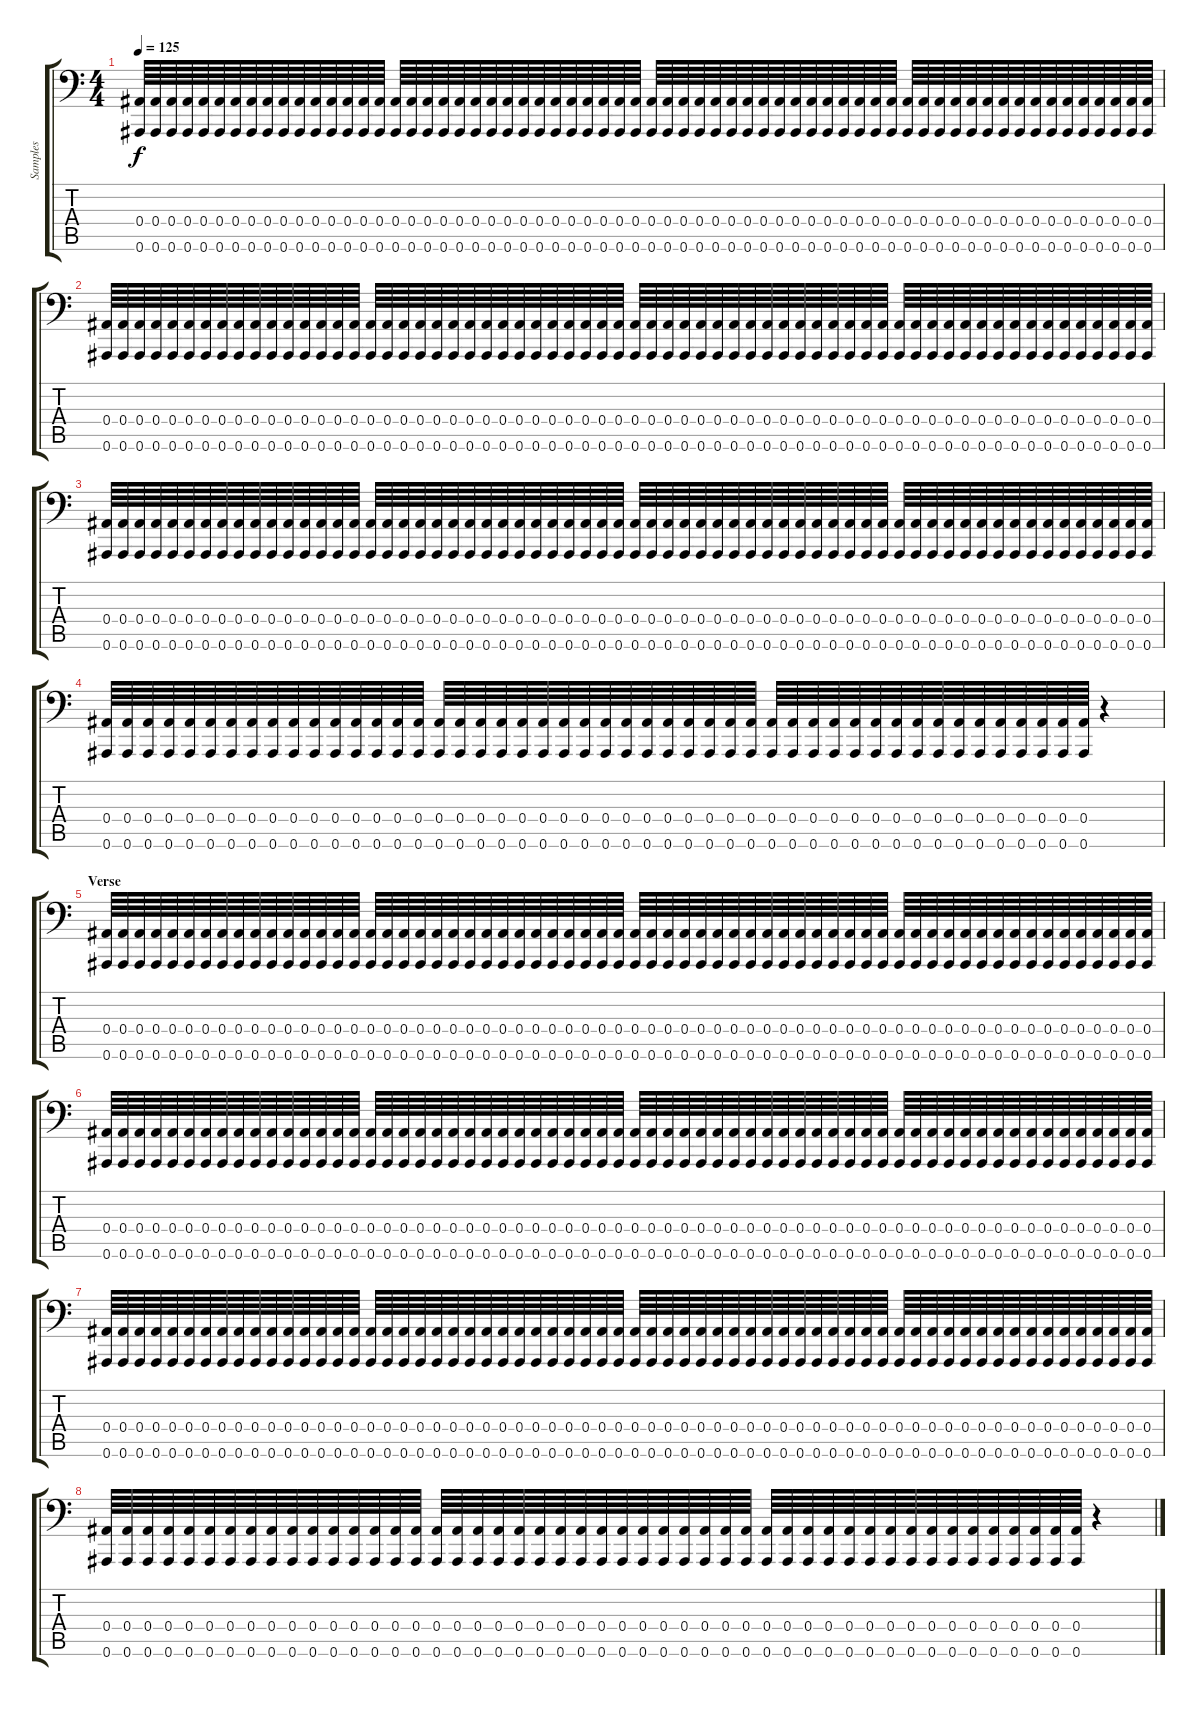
\track ("Samples" "Samples") {instrument gunshot}
\staff {score tabs}
\tuning (C4 G3 Eb3 Bb2 F2 Bb1) {hide}
\ts (4 4)
\tempo 125
\clef f4
\ks c
(0.4 0.6).64{dy f} (0.4 0.6).64 (0.4 0.6).64 (0.4 0.6).64 (0.4 0.6).64 (0.4 0.6).64 (0.4 0.6).64 (0.4 0.6).64 (0.4 0.6).64 (0.4 0.6).64 (0.4 0.6).64 (0.4 0.6).64 (0.4 0.6).64 (0.4 0.6).64 (0.4 0.6).64 (0.4 0.6).64 (0.4 0.6).64 (0.4 0.6).64 (0.4 0.6).64 (0.4 0.6).64 (0.4 0.6).64 (0.4 0.6).64 (0.4 0.6).64 (0.4 0.6).64 (0.4 0.6).64 (0.4 0.6).64 (0.4 0.6).64 (0.4 0.6).64 (0.4 0.6).64 (0.4 0.6).64 (0.4 0.6).64 (0.4 0.6).64 (0.4 0.6).64 (0.4 0.6).64 (0.4 0.6).64 (0.4 0.6).64 (0.4 0.6).64 (0.4 0.6).64 (0.4 0.6).64 (0.4 0.6).64 (0.4 0.6).64 (0.4 0.6).64 (0.4 0.6).64 (0.4 0.6).64 (0.4 0.6).64 (0.4 0.6).64 (0.4 0.6).64 (0.4 0.6).64 (0.4 0.6).64 (0.4 0.6).64 (0.4 0.6).64 (0.4 0.6).64 (0.4 0.6).64 (0.4 0.6).64 (0.4 0.6).64 (0.4 0.6).64 (0.4 0.6).64 (0.4 0.6).64 (0.4 0.6).64 (0.4 0.6).64 (0.4 0.6).64 (0.4 0.6).64 (0.4 0.6).64 (0.4 0.6).64 |
(0.4 0.6).64 (0.4 0.6).64 (0.4 0.6).64 (0.4 0.6).64 (0.4 0.6).64 (0.4 0.6).64 (0.4 0.6).64 (0.4 0.6).64 (0.4 0.6).64 (0.4 0.6).64 (0.4 0.6).64 (0.4 0.6).64 (0.4 0.6).64 (0.4 0.6).64 (0.4 0.6).64 (0.4 0.6).64 (0.4 0.6).64 (0.4 0.6).64 (0.4 0.6).64 (0.4 0.6).64 (0.4 0.6).64 (0.4 0.6).64 (0.4 0.6).64 (0.4 0.6).64 (0.4 0.6).64 (0.4 0.6).64 (0.4 0.6).64 (0.4 0.6).64 (0.4 0.6).64 (0.4 0.6).64 (0.4 0.6).64 (0.4 0.6).64 (0.4 0.6).64 (0.4 0.6).64 (0.4 0.6).64 (0.4 0.6).64 (0.4 0.6).64 (0.4 0.6).64 (0.4 0.6).64 (0.4 0.6).64 (0.4 0.6).64 (0.4 0.6).64 (0.4 0.6).64 (0.4 0.6).64 (0.4 0.6).64 (0.4 0.6).64 (0.4 0.6).64 (0.4 0.6).64 (0.4 0.6).64 (0.4 0.6).64 (0.4 0.6).64 (0.4 0.6).64 (0.4 0.6).64 (0.4 0.6).64 (0.4 0.6).64 (0.4 0.6).64 (0.4 0.6).64 (0.4 0.6).64 (0.4 0.6).64 (0.4 0.6).64 (0.4 0.6).64 (0.4 0.6).64 (0.4 0.6).64 (0.4 0.6).64 |
(0.4 0.6).64 (0.4 0.6).64 (0.4 0.6).64 (0.4 0.6).64 (0.4 0.6).64 (0.4 0.6).64 (0.4 0.6).64 (0.4 0.6).64 (0.4 0.6).64 (0.4 0.6).64 (0.4 0.6).64 (0.4 0.6).64 (0.4 0.6).64 (0.4 0.6).64 (0.4 0.6).64 (0.4 0.6).64 (0.4 0.6).64 (0.4 0.6).64 (0.4 0.6).64 (0.4 0.6).64 (0.4 0.6).64 (0.4 0.6).64 (0.4 0.6).64 (0.4 0.6).64 (0.4 0.6).64 (0.4 0.6).64 (0.4 0.6).64 (0.4 0.6).64 (0.4 0.6).64 (0.4 0.6).64 (0.4 0.6).64 (0.4 0.6).64 (0.4 0.6).64 (0.4 0.6).64 (0.4 0.6).64 (0.4 0.6).64 (0.4 0.6).64 (0.4 0.6).64 (0.4 0.6).64 (0.4 0.6).64 (0.4 0.6).64 (0.4 0.6).64 (0.4 0.6).64 (0.4 0.6).64 (0.4 0.6).64 (0.4 0.6).64 (0.4 0.6).64 (0.4 0.6).64 (0.4 0.6).64 (0.4 0.6).64 (0.4 0.6).64 (0.4 0.6).64 (0.4 0.6).64 (0.4 0.6).64 (0.4 0.6).64 (0.4 0.6).64 (0.4 0.6).64 (0.4 0.6).64 (0.4 0.6).64 (0.4 0.6).64 (0.4 0.6).64 (0.4 0.6).64 (0.4 0.6).64 (0.4 0.6).64 |
(0.4 0.6).64 (0.4 0.6).64 (0.4 0.6).64 (0.4 0.6).64 (0.4 0.6).64 (0.4 0.6).64 (0.4 0.6).64 (0.4 0.6).64 (0.4 0.6).64 (0.4 0.6).64 (0.4 0.6).64 (0.4 0.6).64 (0.4 0.6).64 (0.4 0.6).64 (0.4 0.6).64 (0.4 0.6).64 (0.4 0.6).64 (0.4 0.6).64 (0.4 0.6).64 (0.4 0.6).64 (0.4 0.6).64 (0.4 0.6).64 (0.4 0.6).64 (0.4 0.6).64 (0.4 0.6).64 (0.4 0.6).64 (0.4 0.6).64 (0.4 0.6).64 (0.4 0.6).64 (0.4 0.6).64 (0.4 0.6).64 (0.4 0.6).64 (0.4 0.6).64 (0.4 0.6).64 (0.4 0.6).64 (0.4 0.6).64 (0.4 0.6).64 (0.4 0.6).64 (0.4 0.6).64 (0.4 0.6).64 (0.4 0.6).64 (0.4 0.6).64 (0.4 0.6).64 (0.4 0.6).64 (0.4 0.6).64 (0.4 0.6).64 (0.4 0.6).64 (0.4 0.6).64 r.4 |
\section ("" "Verse")
(0.4 0.6).64 (0.4 0.6).64 (0.4 0.6).64 (0.4 0.6).64 (0.4 0.6).64 (0.4 0.6).64 (0.4 0.6).64 (0.4 0.6).64 (0.4 0.6).64 (0.4 0.6).64 (0.4 0.6).64 (0.4 0.6).64 (0.4 0.6).64 (0.4 0.6).64 (0.4 0.6).64 (0.4 0.6).64 (0.4 0.6).64 (0.4 0.6).64 (0.4 0.6).64 (0.4 0.6).64 (0.4 0.6).64 (0.4 0.6).64 (0.4 0.6).64 (0.4 0.6).64 (0.4 0.6).64 (0.4 0.6).64 (0.4 0.6).64 (0.4 0.6).64 (0.4 0.6).64 (0.4 0.6).64 (0.4 0.6).64 (0.4 0.6).64 (0.4 0.6).64 (0.4 0.6).64 (0.4 0.6).64 (0.4 0.6).64 (0.4 0.6).64 (0.4 0.6).64 (0.4 0.6).64 (0.4 0.6).64 (0.4 0.6).64 (0.4 0.6).64 (0.4 0.6).64 (0.4 0.6).64 (0.4 0.6).64 (0.4 0.6).64 (0.4 0.6).64 (0.4 0.6).64 (0.4 0.6).64 (0.4 0.6).64 (0.4 0.6).64 (0.4 0.6).64 (0.4 0.6).64 (0.4 0.6).64 (0.4 0.6).64 (0.4 0.6).64 (0.4 0.6).64 (0.4 0.6).64 (0.4 0.6).64 (0.4 0.6).64 (0.4 0.6).64 (0.4 0.6).64 (0.4 0.6).64 (0.4 0.6).64 |
(0.4 0.6).64 (0.4 0.6).64 (0.4 0.6).64 (0.4 0.6).64 (0.4 0.6).64 (0.4 0.6).64 (0.4 0.6).64 (0.4 0.6).64 (0.4 0.6).64 (0.4 0.6).64 (0.4 0.6).64 (0.4 0.6).64 (0.4 0.6).64 (0.4 0.6).64 (0.4 0.6).64 (0.4 0.6).64 (0.4 0.6).64 (0.4 0.6).64 (0.4 0.6).64 (0.4 0.6).64 (0.4 0.6).64 (0.4 0.6).64 (0.4 0.6).64 (0.4 0.6).64 (0.4 0.6).64 (0.4 0.6).64 (0.4 0.6).64 (0.4 0.6).64 (0.4 0.6).64 (0.4 0.6).64 (0.4 0.6).64 (0.4 0.6).64 (0.4 0.6).64 (0.4 0.6).64 (0.4 0.6).64 (0.4 0.6).64 (0.4 0.6).64 (0.4 0.6).64 (0.4 0.6).64 (0.4 0.6).64 (0.4 0.6).64 (0.4 0.6).64 (0.4 0.6).64 (0.4 0.6).64 (0.4 0.6).64 (0.4 0.6).64 (0.4 0.6).64 (0.4 0.6).64 (0.4 0.6).64 (0.4 0.6).64 (0.4 0.6).64 (0.4 0.6).64 (0.4 0.6).64 (0.4 0.6).64 (0.4 0.6).64 (0.4 0.6).64 (0.4 0.6).64 (0.4 0.6).64 (0.4 0.6).64 (0.4 0.6).64 (0.4 0.6).64 (0.4 0.6).64 (0.4 0.6).64 (0.4 0.6).64 |
(0.4 0.6).64 (0.4 0.6).64 (0.4 0.6).64 (0.4 0.6).64 (0.4 0.6).64 (0.4 0.6).64 (0.4 0.6).64 (0.4 0.6).64 (0.4 0.6).64 (0.4 0.6).64 (0.4 0.6).64 (0.4 0.6).64 (0.4 0.6).64 (0.4 0.6).64 (0.4 0.6).64 (0.4 0.6).64 (0.4 0.6).64 (0.4 0.6).64 (0.4 0.6).64 (0.4 0.6).64 (0.4 0.6).64 (0.4 0.6).64 (0.4 0.6).64 (0.4 0.6).64 (0.4 0.6).64 (0.4 0.6).64 (0.4 0.6).64 (0.4 0.6).64 (0.4 0.6).64 (0.4 0.6).64 (0.4 0.6).64 (0.4 0.6).64 (0.4 0.6).64 (0.4 0.6).64 (0.4 0.6).64 (0.4 0.6).64 (0.4 0.6).64 (0.4 0.6).64 (0.4 0.6).64 (0.4 0.6).64 (0.4 0.6).64 (0.4 0.6).64 (0.4 0.6).64 (0.4 0.6).64 (0.4 0.6).64 (0.4 0.6).64 (0.4 0.6).64 (0.4 0.6).64 (0.4 0.6).64 (0.4 0.6).64 (0.4 0.6).64 (0.4 0.6).64 (0.4 0.6).64 (0.4 0.6).64 (0.4 0.6).64 (0.4 0.6).64 (0.4 0.6).64 (0.4 0.6).64 (0.4 0.6).64 (0.4 0.6).64 (0.4 0.6).64 (0.4 0.6).64 (0.4 0.6).64 (0.4 0.6).64 |
(0.4 0.6).64 (0.4 0.6).64 (0.4 0.6).64 (0.4 0.6).64 (0.4 0.6).64 (0.4 0.6).64 (0.4 0.6).64 (0.4 0.6).64 (0.4 0.6).64 (0.4 0.6).64 (0.4 0.6).64 (0.4 0.6).64 (0.4 0.6).64 (0.4 0.6).64 (0.4 0.6).64 (0.4 0.6).64 (0.4 0.6).64 (0.4 0.6).64 (0.4 0.6).64 (0.4 0.6).64 (0.4 0.6).64 (0.4 0.6).64 (0.4 0.6).64 (0.4 0.6).64 (0.4 0.6).64 (0.4 0.6).64 (0.4 0.6).64 (0.4 0.6).64 (0.4 0.6).64 (0.4 0.6).64 (0.4 0.6).64 (0.4 0.6).64 (0.4 0.6).64 (0.4 0.6).64 (0.4 0.6).64 (0.4 0.6).64 (0.4 0.6).64 (0.4 0.6).64 (0.4 0.6).64 (0.4 0.6).64 (0.4 0.6).64 (0.4 0.6).64 (0.4 0.6).64 (0.4 0.6).64 (0.4 0.6).64 (0.4 0.6).64 (0.4 0.6).64 (0.4 0.6).64 r.4
